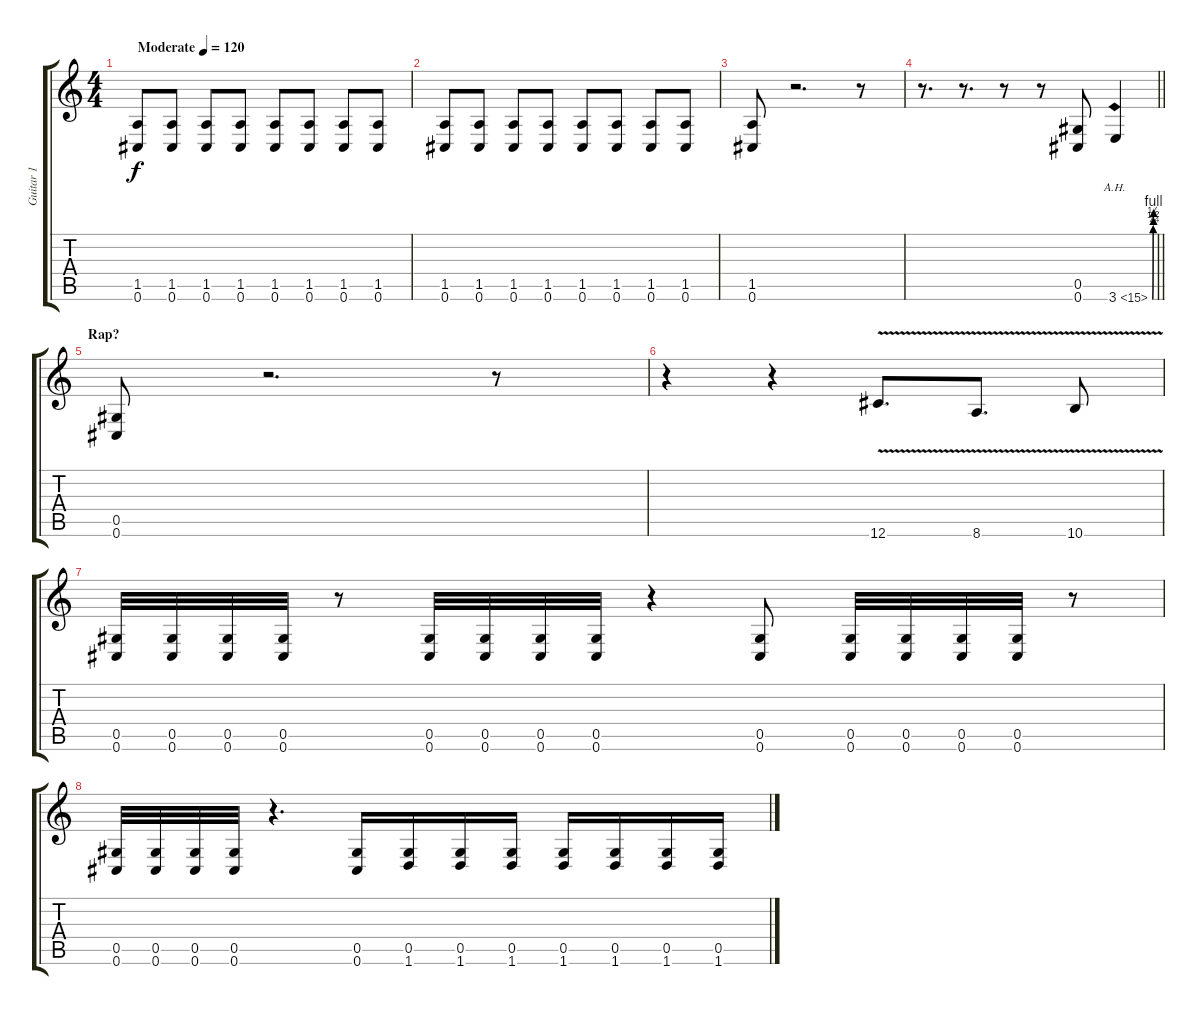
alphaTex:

\track ("Guitar 1" "Guitar 1") {instrument overdrivenguitar}
\staff {score tabs}
\tuning (Eb4 Bb3 Gb3 Db3 Ab2 Db2) {hide}
\ts (4 4)
\tempo (120 "Moderate")
\clef g2
\ks c
(1.5 0.6).8{dy f instrument overdrivenguitar} (1.5 0.6).8 (1.5 0.6).8 (1.5 0.6).8 (1.5 0.6).8 (1.5 0.6).8 (1.5 0.6).8 (1.5 0.6).8 |
(1.5 0.6).8 (1.5 0.6).8 (1.5 0.6).8 (1.5 0.6).8 (1.5 0.6).8 (1.5 0.6).8 (1.5 0.6).8 (1.5 0.6).8 |
(1.5 0.6).8 r.2{d} r.8 |
\barLineRight lightlight
r.8{d} r.8{d} r.8 r.8 (0.5 0.6).8 3.6{be (custom 0 0 30 1 50 2 55 4 60 4) ah 12}.4 |
\section ("" "Rap?")
(0.5 0.6).8 r.2{d} r.8 |
r.4 r.4 12.6{v}.8{d} 8.6{v}.8{d} 10.6{v}.8 |
(0.5 0.6).32 (0.5 0.6).32 (0.5 0.6).32 (0.5 0.6).32 r.8 (0.5 0.6).32 (0.5 0.6).32 (0.5 0.6).32 (0.5 0.6).32 r.4 (0.5 0.6).8 (0.5 0.6).32 (0.5 0.6).32 (0.5 0.6).32 (0.5 0.6).32 r.8 |
(0.5 0.6).32 (0.5 0.6).32 (0.5 0.6).32 (0.5 0.6).32 r.4{d} (0.5 0.6).16 (0.5 1.6).16 (0.5 1.6).16 (0.5 1.6).16 (0.5 1.6).16 (0.5 1.6).16 (0.5 1.6).16 (0.5 1.6).16
